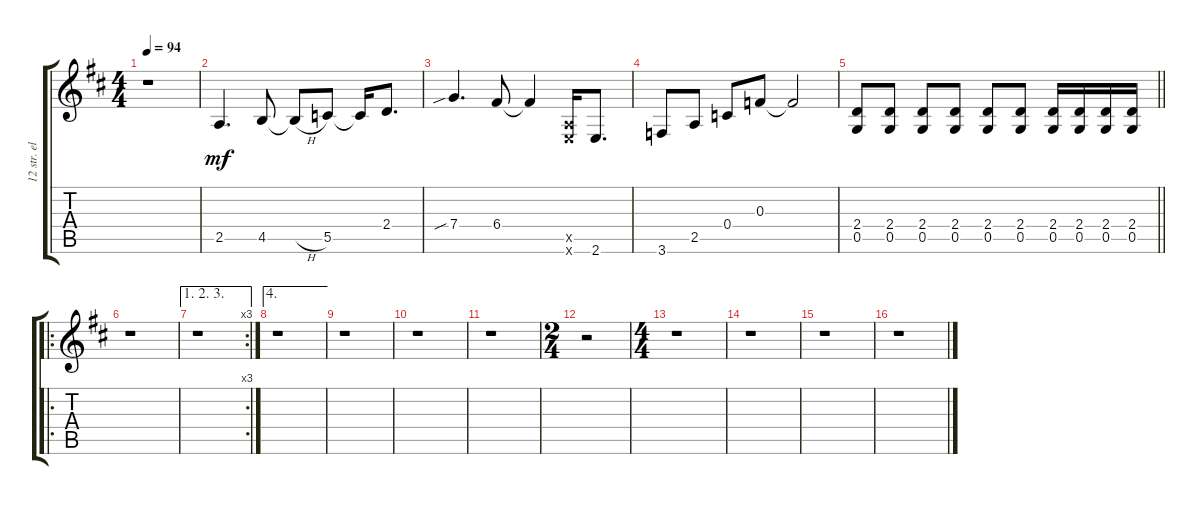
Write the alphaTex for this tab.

\track ("12 str. electric" "12 str. el") {instrument electricguitarclean}
\staff {score tabs}
\tuning (D4 A3 F3 C3 G2 D2) {hide}
\ts (4 4)
\tempo 94
\clef g2
\ks d
r.1{dy mf} |
2.5.4{d} 4.5.8 4.5{h t}.8 5.5.8 5.5{t}.16 2.4.8{d} |
7.4{sib}.4{d} 6.4.8 6.4{t}.4 (2.5{x} 2.6{x}).16 2.6.8{d} |
3.6.8 2.5.8 0.4.8 0.3.8 0.3{t}.2 |
\barLineRight lightlight
(2.4 0.5).8 (2.4 0.5).8 (2.4 0.5).8 (2.4 0.5).8 (2.4 0.5).8 (2.4 0.5).8 (2.4 0.5).16 (2.4 0.5).16 (2.4 0.5).16 (2.4 0.5).16 |
\ro
r.1 |
\ae (1 2 3)
\rc 3
r.1 |
\ae 4
r.1 |
r.1 |
r.1 |
r.1 |
\ts (2 4)
r.2 |
\ts (4 4)
r.1 |
r.1 |
r.1 |
r.1
